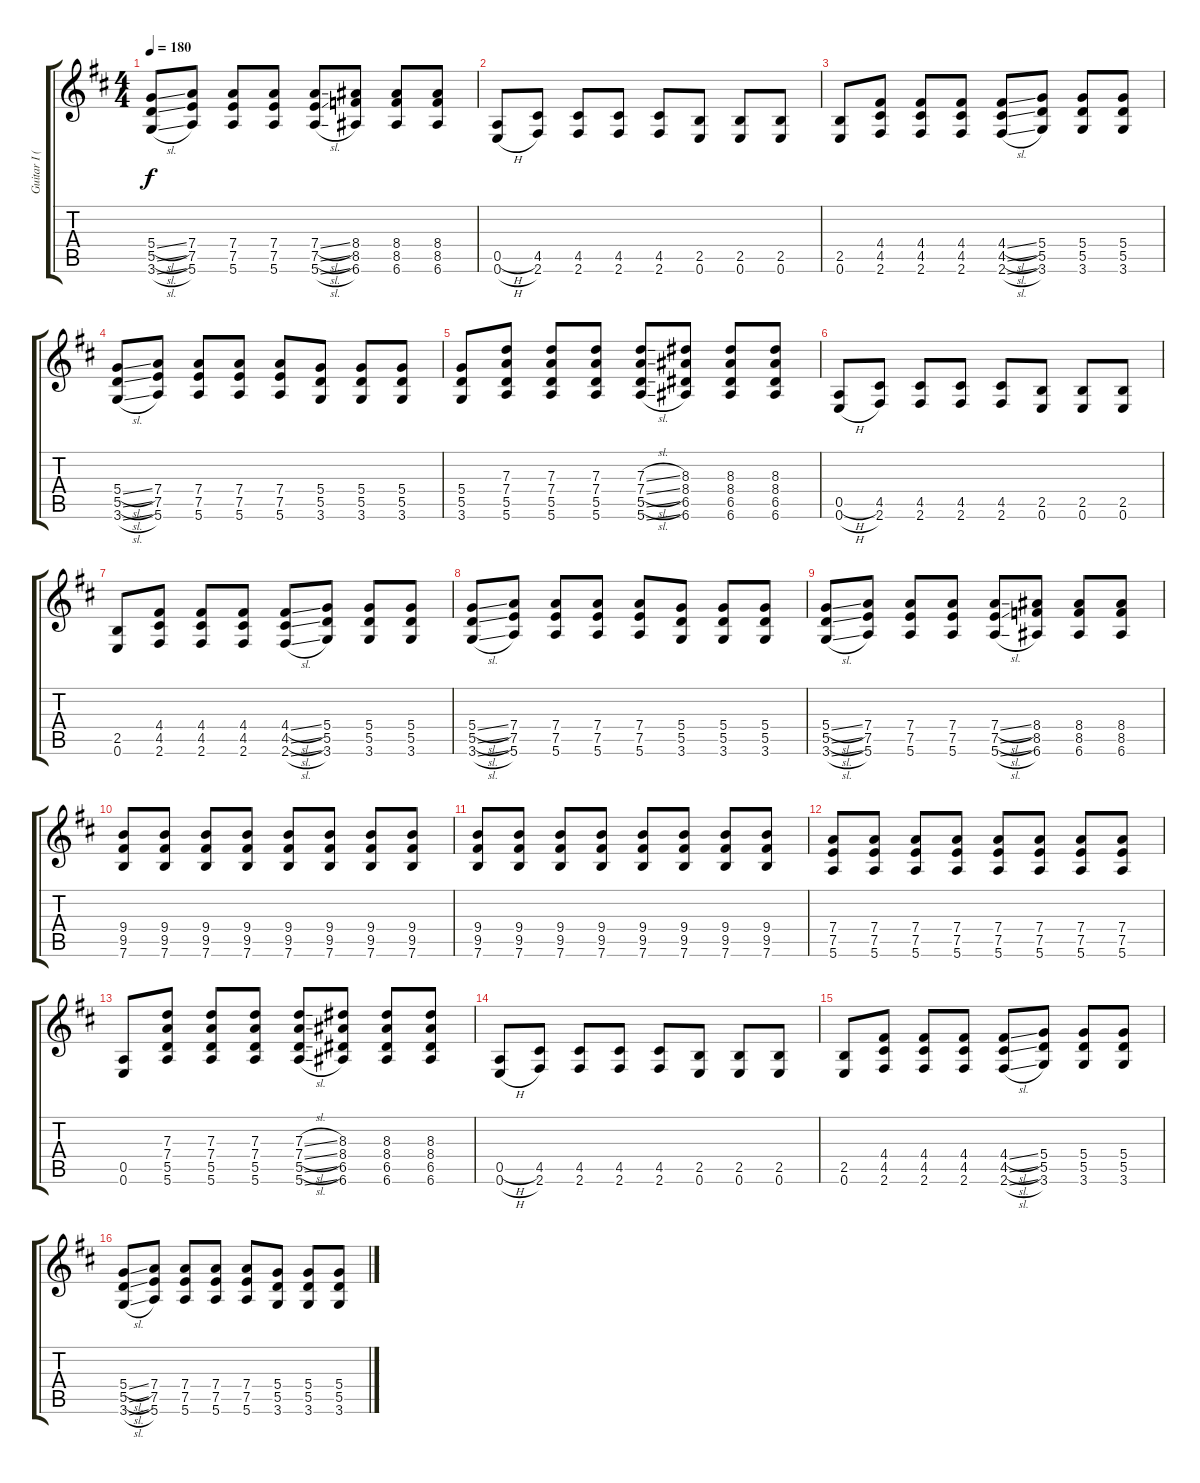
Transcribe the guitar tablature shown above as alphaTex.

\track ("Guitar I (Standard Tuning)" "Guitar I (") {instrument distortionguitar}
\staff {score tabs}
\tuning (E4 B3 G3 D3 A2 E2) {hide}
\ts (4 4)
\tempo 180
\clef g2
\ks d
(5.4{sl} 5.5{sl} 3.6{sl}).8{dy f} (7.4 7.5 5.6).8 (7.4 7.5 5.6).8 (7.4 7.5 5.6).8 (7.4{sl} 7.5{sl} 5.6{sl}).8 (8.4 8.5 6.6).8 (8.4 8.5 6.6).8 (8.4 8.5 6.6).8 |
(0.5{h} 0.6{h}).8 (4.5 2.6).8 (4.5 2.6).8 (4.5 2.6).8 (4.5 2.6).8 (2.5 0.6).8 (2.5 0.6).8 (2.5 0.6).8 |
(2.5 0.6).8 (4.4 4.5 2.6).8 (4.4 4.5 2.6).8 (4.4 4.5 2.6).8 (4.4{sl} 4.5{sl} 2.6{sl}).8 (5.4 5.5 3.6).8 (5.4 5.5 3.6).8 (5.4 5.5 3.6).8 |
(5.4{sl} 5.5{sl} 3.6{sl}).8 (7.4 7.5 5.6).8 (7.4 7.5 5.6).8 (7.4 7.5 5.6).8 (7.4 7.5 5.6).8 (5.4 5.5 3.6).8 (5.4 5.5 3.6).8 (5.4 5.5 3.6).8 |
(5.4 5.5 3.6).8 (7.3 7.4 5.5 5.6).8 (7.3 7.4 5.5 5.6).8 (7.3 7.4 5.5 5.6).8 (7.3{sl} 7.4{sl} 5.5{sl} 5.6{sl}).8 (8.3 8.4 6.5 6.6).8 (8.3 8.4 6.5 6.6).8 (8.3 8.4 6.5 6.6).8 |
(0.5{h} 0.6{h}).8 (4.5 2.6).8 (4.5 2.6).8 (4.5 2.6).8 (4.5 2.6).8 (2.5 0.6).8 (2.5 0.6).8 (2.5 0.6).8 |
(2.5 0.6).8 (4.4 4.5 2.6).8 (4.4 4.5 2.6).8 (4.4 4.5 2.6).8 (4.4{sl} 4.5{sl} 2.6{sl}).8 (5.4 5.5 3.6).8 (5.4 5.5 3.6).8 (5.4 5.5 3.6).8 |
(5.4{sl} 5.5{sl} 3.6{sl}).8 (7.4 7.5 5.6).8 (7.4 7.5 5.6).8 (7.4 7.5 5.6).8 (7.4 7.5 5.6).8 (5.4 5.5 3.6).8 (5.4 5.5 3.6).8 (5.4 5.5 3.6).8 |
(5.4{sl} 5.5{sl} 3.6{sl}).8 (7.4 7.5 5.6).8 (7.4 7.5 5.6).8 (7.4 7.5 5.6).8 (7.4{sl} 7.5{sl} 5.6{sl}).8 (8.4 8.5 6.6).8 (8.4 8.5 6.6).8 (8.4 8.5 6.6).8 |
(9.4 9.5 7.6).8 (9.4 9.5 7.6).8 (9.4 9.5 7.6).8 (9.4 9.5 7.6).8 (9.4 9.5 7.6).8 (9.4 9.5 7.6).8 (9.4 9.5 7.6).8 (9.4 9.5 7.6).8 |
(9.4 9.5 7.6).8 (9.4 9.5 7.6).8 (9.4 9.5 7.6).8 (9.4 9.5 7.6).8 (9.4 9.5 7.6).8 (9.4 9.5 7.6).8 (9.4 9.5 7.6).8 (9.4 9.5 7.6).8 |
(7.4 7.5 5.6).8 (7.4 7.5 5.6).8 (7.4 7.5 5.6).8 (7.4 7.5 5.6).8 (7.4 7.5 5.6).8 (7.4 7.5 5.6).8 (7.4 7.5 5.6).8 (7.4 7.5 5.6).8 |
(0.5 0.6).8 (7.3 7.4 5.5 5.6).8 (7.3 7.4 5.5 5.6).8 (7.3 7.4 5.5 5.6).8 (7.3{sl} 7.4{sl} 5.5{sl} 5.6{sl}).8 (8.3 8.4 6.5 6.6).8 (8.3 8.4 6.5 6.6).8 (8.3 8.4 6.5 6.6).8 |
(0.5{h} 0.6{h}).8 (4.5 2.6).8 (4.5 2.6).8 (4.5 2.6).8 (4.5 2.6).8 (2.5 0.6).8 (2.5 0.6).8 (2.5 0.6).8 |
(2.5 0.6).8 (4.4 4.5 2.6).8 (4.4 4.5 2.6).8 (4.4 4.5 2.6).8 (4.4{sl} 4.5{sl} 2.6{sl}).8 (5.4 5.5 3.6).8 (5.4 5.5 3.6).8 (5.4 5.5 3.6).8 |
(5.4{sl} 5.5{sl} 3.6{sl}).8 (7.4 7.5 5.6).8 (7.4 7.5 5.6).8 (7.4 7.5 5.6).8 (7.4 7.5 5.6).8 (5.4 5.5 3.6).8 (5.4 5.5 3.6).8 (5.4 5.5 3.6).8
